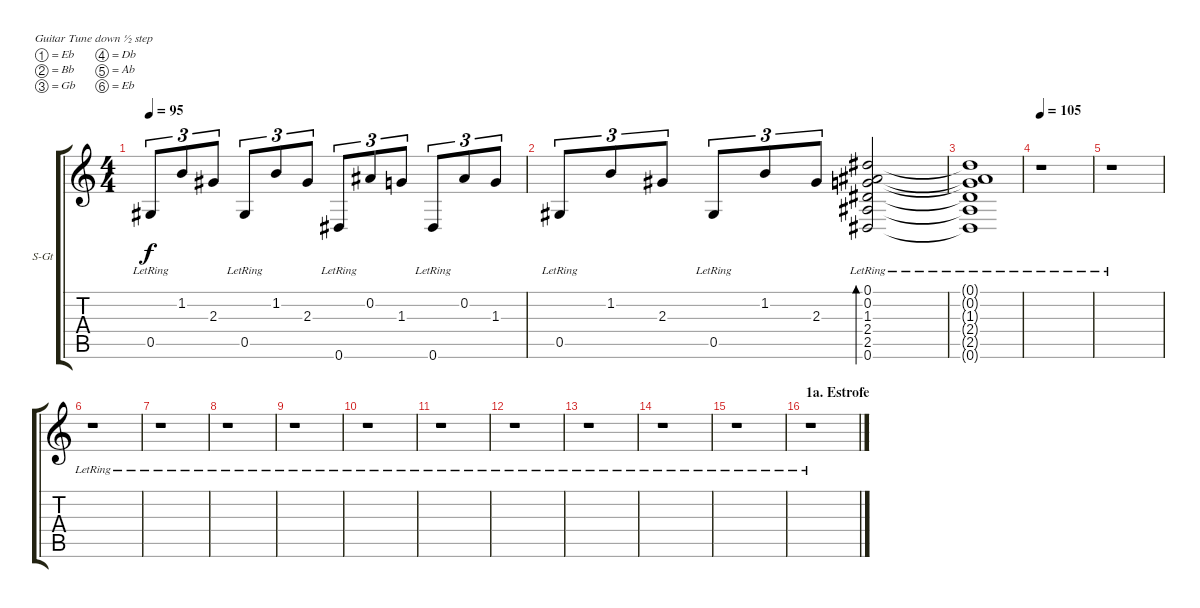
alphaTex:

\bracketExtendMode groupsimilarinstruments
\firstSystemTrackNameOrientation horizontal
\otherSystemsTrackNameOrientation horizontal
\track ("Violão" "S-Gt") {instrument acousticguitarsteel}
\staff {score tabs}
\tuning (Eb4 Bb3 Gb3 Db3 Ab2 Eb2)
\ts (4 4)
\tempo 95
\clef g2
\ks c
0.5{lr}.8{tu (3 2) dy f} 1.2.8{tu (3 2)} 2.3.8{tu (3 2)} 0.5{lr}.8{tu (3 2)} 1.2.8{tu (3 2)} 2.3.8{tu (3 2)} 0.6{lr}.8{tu (3 2)} 0.2.8{tu (3 2)} 1.3.8{tu (3 2)} 0.6{lr}.8{tu (3 2)} 0.2.8{tu (3 2)} 1.3.8{tu (3 2)} |
0.5{lr}.8{tu (3 2)} 1.2.8{tu (3 2)} 2.3.8{tu (3 2)} 0.5{lr}.8{tu (3 2)} 1.2.8{tu (3 2)} 2.3.8{tu (3 2)} (0.1 0.2 1.3 2.4 2.5 0.6{lr}).2{bd 120} |
(0.1{t} 0.2{t} 1.3{t} 2.4{t} 2.5{t} 0.6{lr t}).1 |
\tempo 105
r.1 |
r.1 |
r.1 |
r.1 |
r.1 |
r.1 |
r.1 |
r.1 |
r.1 |
r.1 |
r.1 |
r.1 |
\section ("" "1a. Estrofe")
r.1
